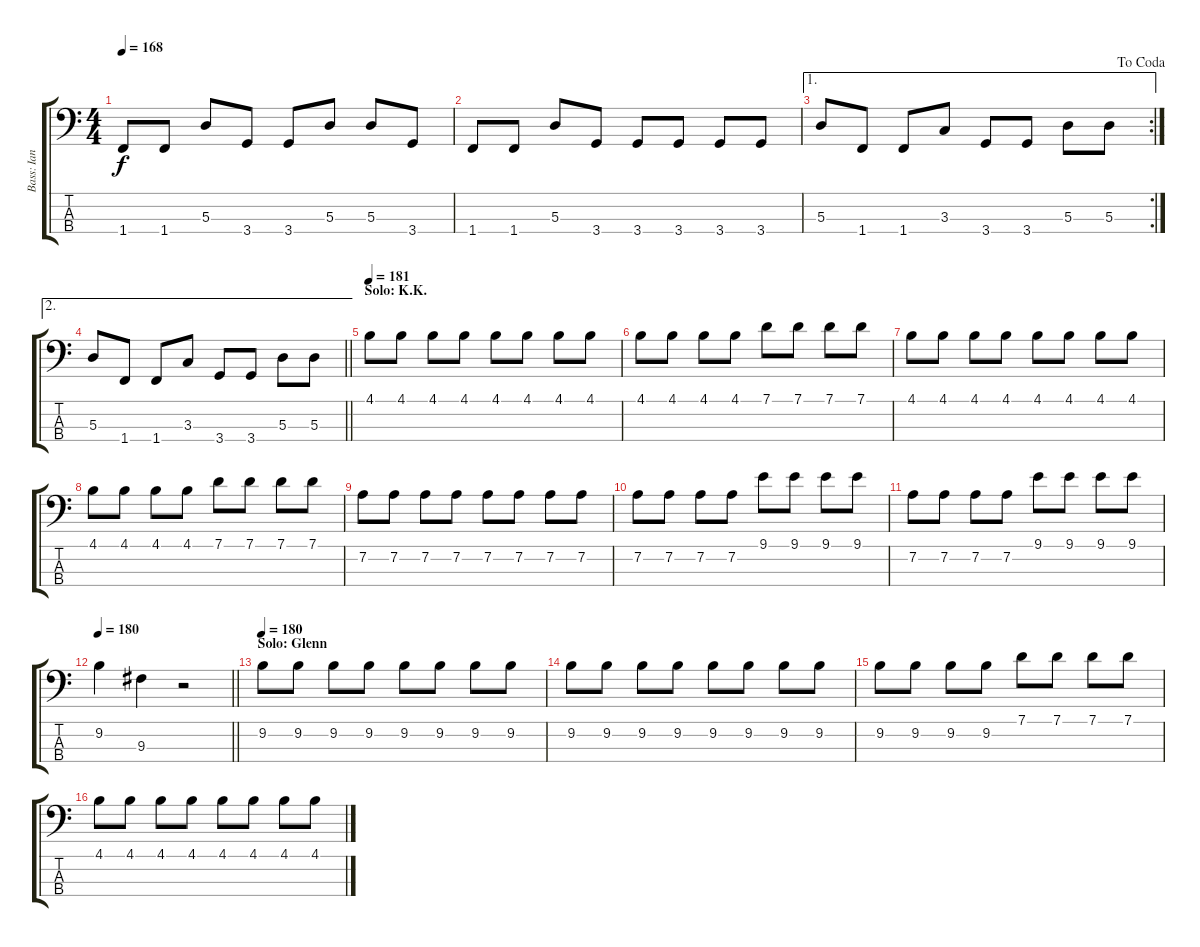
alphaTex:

\track ("Bass: Ian" "Bass: Ian") {instrument electricbassfinger}
\staff {score tabs}
\tuning (G2 D2 A1 E1) {hide}
\ts (4 4)
\tempo 168
\clef f4
\ks c
1.4.8{dy f} 1.4.8 5.3.8 3.4.8 3.4.8 5.3.8 5.3.8 3.4.8 |
1.4.8 1.4.8 5.3.8 3.4.8 3.4.8 3.4.8 3.4.8 3.4.8 |
\ae 1
\rc 2
\jump dacoda
5.3.8 1.4.8 1.4.8 3.3.8 3.4.8 3.4.8 5.3.8 5.3.8 |
\ae 2
\barLineRight lightlight
5.3.8 1.4.8 1.4.8 3.3.8 3.4.8 3.4.8 5.3.8 5.3.8 |
\section ("" "Solo: K.K.")
\tempo 181
4.1.8 4.1.8 4.1.8 4.1.8 4.1.8 4.1.8 4.1.8 4.1.8 |
4.1.8 4.1.8 4.1.8 4.1.8 7.1.8 7.1.8 7.1.8 7.1.8 |
4.1.8 4.1.8 4.1.8 4.1.8 4.1.8 4.1.8 4.1.8 4.1.8 |
4.1.8 4.1.8 4.1.8 4.1.8 7.1.8 7.1.8 7.1.8 7.1.8 |
7.2.8 7.2.8 7.2.8 7.2.8 7.2.8 7.2.8 7.2.8 7.2.8 |
7.2.8 7.2.8 7.2.8 7.2.8 9.1.8 9.1.8 9.1.8 9.1.8 |
7.2.8 7.2.8 7.2.8 7.2.8 9.1.8 9.1.8 9.1.8 9.1.8 |
\tempo 180
\barLineRight lightlight
9.2.4 9.3.4 r.2 |
\section ("" "Solo: Glenn")
\tempo 180
9.2.8 9.2.8 9.2.8 9.2.8 9.2.8 9.2.8 9.2.8 9.2.8 |
9.2.8 9.2.8 9.2.8 9.2.8 9.2.8 9.2.8 9.2.8 9.2.8 |
9.2.8 9.2.8 9.2.8 9.2.8 7.1.8 7.1.8 7.1.8 7.1.8 |
4.1.8 4.1.8 4.1.8 4.1.8 4.1.8 4.1.8 4.1.8 4.1.8
